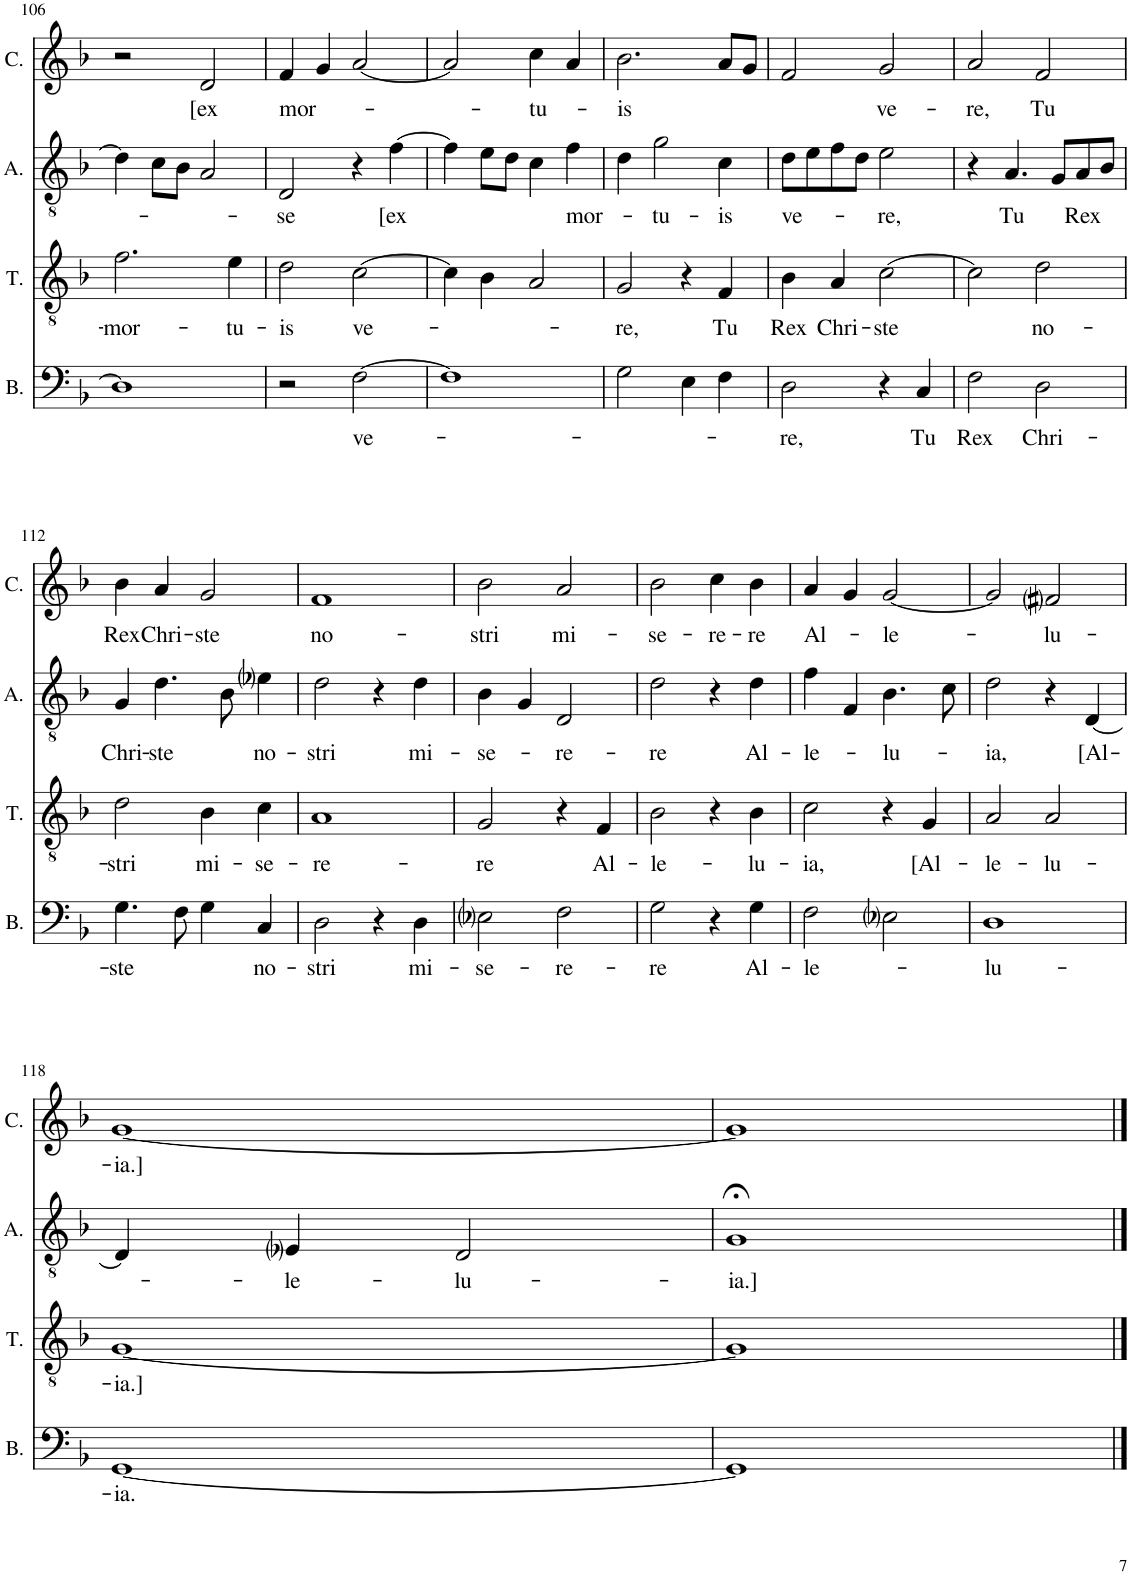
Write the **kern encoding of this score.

**kern	**text	**kern	**text	**kern	**text	**kern	**text
*part4	*part4	*part3	*part3	*part2	*part2	*part1	*part1
*staff4	*staff4	*staff3	*staff3	*staff2	*staff2	*staff1	*staff1
*I"Bassus	*	*I"Tenor	*	*I"Altus	*	*I"Cantus	*
*I'B.	*	*I'T.	*	*I'A.	*	*I'C.	*
!!LO:PB:g=z
*clefF4	*	*clefGv2	*	*clefGv2	*	*clefG2	*
*k[b-]	*	*k[b-]	*	*k[b-]	*	*k[b-]	*
*M2/2	*	*M2/2	*	*M2/2	*	*M2/2	*
*met(c|)	*	*met(c|)	*	*met(c|)	*	*met(c|)	*
=106	=106	=106	=106	=106	=106	=106	=106
!	!	!	!LO:LY:b	!	!	!	!
1D]	.	2.f\	-mor-	4d\]	.	2r	.
.	.	.	.	8c\L	.	.	.
.	.	.	.	8B-\J	.	.	.
!	!	!	!	!	!	!	!LO:LY:b
.	.	.	.	2A/	.	2d/	[ex
!	!	!	!LO:LY:b	!	!	!	!
.	.	4e\	-tu-	.	.	.	.
=107	=107	=107	=107	=107	=107	=107	=107
!	!	!	!LO:LY:b	!	!LO:LY:b	!	!LO:LY:b
2r	.	2d\	-is	2D/	-se	4f/	mor-
.	.	.	.	.	.	4g/	.
!	!LO:LY:b	!	!LO:LY:b	!	!	!	!
[2F\	ve-	[2c\	ve-	4r	.	[2a/	.
!	!	!	!	!	!LO:LY:b	!	!
.	.	.	.	[4f\	[ex	.	.
=108	=108	=108	=108	=108	=108	=108	=108
1F]	.	4c\]	.	4f\]	.	2a/]	.
.	.	4B-\	.	8e\L	.	.	.
.	.	.	.	8d\J	.	.	.
!	!	!	!	!	!	!	!LO:LY:b
.	.	2A/	.	4c\	.	4cc\	-tu-
!	!	!	!	!	!LO:LY:b	!	!
.	.	.	.	4f\	mor-	4a/	.
=109	=109	=109	=109	=109	=109	=109	=109
!	!	!	!LO:LY:b	!	!	!	!LO:LY:b
2G\	.	2G/	re,	4d\	.	2.b-\	-is
!	!	!	!	!	!LO:LY:b	!	!
.	.	.	.	2g\	-tu-	.	.
4E\	.	4r	.	.	.	.	.
!	!	!	!LO:LY:b	!	!LO:LY:b	!	!
4F\	.	4F/	Tu	4c\	-is	8a/L	.
.	.	.	.	.	.	8g/J	.
=110	=110	=110	=110	=110	=110	=110	=110
!	!LO:LY:b	!	!LO:LY:b	!	!LO:LY:b	!	!
2D\	re,	4B-\	Rex	8d\L	ve-	2f/	.
.	.	.	.	8e\	.	.	.
!	!	!	!LO:LY:b	!	!	!	!
.	.	4A/	Chri-	8f\	.	.	.
.	.	.	.	8d\J	.	.	.
!	!	!	!LO:LY:b	!	!LO:LY:b	!	!LO:LY:b
4r	.	[2c\	-ste	2e\	-re,	2g/	ve-
!	!LO:LY:b	!	!	!	!	!	!
4C/	Tu	.	.	.	.	.	.
=111	=111	=111	=111	=111	=111	=111	=111
!	!LO:LY:b	!	!	!	!	!	!LO:LY:b
2F\	Rex	2c\]	.	4r	.	2a/	-re,
!	!	!	!	!	!LO:LY:b	!	!
.	.	.	.	4.A/	Tu	.	.
!	!LO:LY:b	!	!LO:LY:b	!	!	!	!LO:LY:b
2D\	Chri-	2d\	no-	.	.	2f/	Tu
.	.	.	.	8G/L	.	.	.
!	!	!	!	!	!LO:LY:b	!	!
.	.	.	.	8A/	Rex	.	.
.	.	.	.	8B-/J	.	.	.
!!LO:LB:g=z
=112	=112	=112	=112	=112	=112	=112	=112
!	!LO:LY:b	!	!LO:LY:b	!	!LO:LY:b	!	!LO:LY:b
4.G\	-ste	2d\	stri	4G/	Chri-	4b-\	Rex
!	!	!	!	!	!LO:LY:b	!	!LO:LY:b
.	.	.	.	4.d\	-ste	4a/	Chri-
8F\	.	.	.	.	.	.	.
!	!	!	!LO:LY:b	!	!	!	!LO:LY:b
4G\	.	4B-\	mi-	.	.	2g/	-ste
.	.	.	.	8B-\	.	.	.
!	!LO:LY:b	!	!LO:LY:b	!	!LO:LY:b	!	!
4C/	no-	4c\	-se-	4e-i\	no-	.	.
=113	=113	=113	=113	=113	=113	=113	=113
!	!LO:LY:b	!	!LO:LY:b	!	!LO:LY:b	!	!LO:LY:b
2D\	-stri	1A	-re-	2d\	-stri	1f	no-
4r	.	.	.	4r	.	.	.
!	!LO:LY:b	!	!	!	!LO:LY:b	!	!
4D\	mi-	.	.	4d\	mi-	.	.
=114	=114	=114	=114	=114	=114	=114	=114
!	!LO:LY:b	!	!LO:LY:b	!	!LO:LY:b	!	!LO:LY:b
2E-i\	-se-	2G/	-re	4B-\	-se-	2b-\	-stri
.	.	.	.	4G/	.	.	.
!	!LO:LY:b	!	!	!	!LO:LY:b	!	!LO:LY:b
2F\	-re-	4r	.	2D/	-re-	2a/	mi-
!	!	!	!LO:LY:b	!	!	!	!
.	.	4F/	Al-	.	.	.	.
=115	=115	=115	=115	=115	=115	=115	=115
!	!LO:LY:b	!	!LO:LY:b	!	!LO:LY:b	!	!LO:LY:b
2G\	-re	2B-\	-le-	2d\	-re	2b-\	-se-
!	!	!	!	!	!	!	!LO:LY:b
4r	.	4r	.	4r	.	4cc\	-re-
!	!LO:LY:b	!	!LO:LY:b	!	!LO:LY:b	!	!LO:LY:b
4G\	Al-	4B-\	-lu-	4d\	Al-	4b-\	-re
=116	=116	=116	=116	=116	=116	=116	=116
!	!LO:LY:b	!	!LO:LY:b	!	!LO:LY:b	!	!LO:LY:b
2F\	-le-	2c\	-ia,	4f\	-le-	4a/	Al-
.	.	.	.	4F/	.	4g/	.
!	!	!	!	!	!LO:LY:b	!	!LO:LY:b
2E-i\	.	4r	.	4.B-\	-lu-	[2g/	-le-
!	!	!	!LO:LY:b	!	!	!	!
.	.	4G/	[Al-	.	.	.	.
.	.	.	.	8c\	.	.	.
=117	=117	=117	=117	=117	=117	=117	=117
!	!LO:LY:b	!	!LO:LY:b	!	!LO:LY:b	!	!
1D	-lu-	2A/	-le-	2d\	-ia,	2g/]	.
!	!	!	!LO:LY:b	!	!	!	!LO:LY:b
.	.	2A/	-lu-	4r	.	2f#i/	-lu-
!	!	!	!	!	!LO:LY:b	!	!
.	.	.	.	[4D/	[Al-	.	.
!!LO:LB:g=z
=118	=118	=118	=118	=118	=118	=118	=118
!	!LO:LY:b	!	!LO:LY:b	!	!	!	!LO:LY:b
[1GG	-ia.	[1G	-ia.]	4D/]	.	[1g	-ia.]
!	!	!	!	!	!LO:LY:b	!	!
.	.	.	.	4E-i/	-le-	.	.
!	!	!	!	!	!LO:LY:b	!	!
.	.	.	.	2D/	-lu-	.	.
=119	=119	=119	=119	=119	=119	=119	=119
!	!	!	!	!	!LO:LY:b	!	!
1GG]	.	1G]	.	1G;<	-ia.]	1g]	.
==	==	==	==	==	==	==	==
*-	*-	*-	*-	*-	*-	*-	*-
